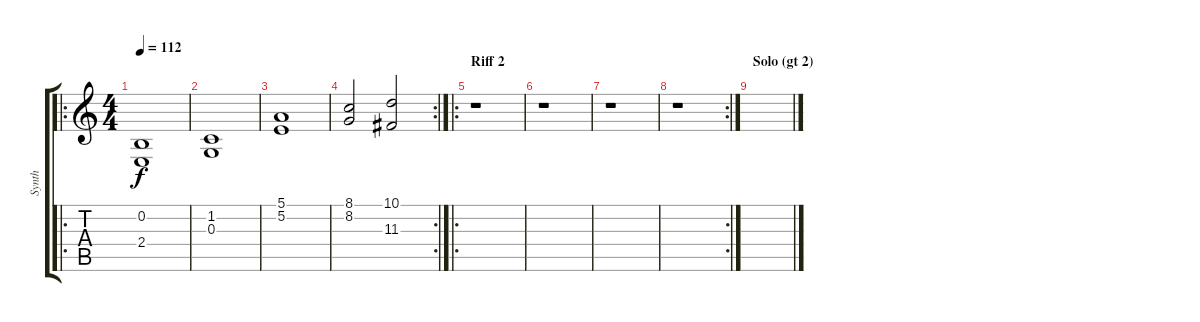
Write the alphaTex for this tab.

\track ("Synth" "Synth") {instrument stringensemble2}
\staff {score tabs}
\tuning (E4 B3 G3 D3 A2 E2) {hide}
\ro
\ts (4 4)
\tempo 112
\clef g2
\ks c
(0.2 2.4).1{dy f} |
(1.2 0.3).1 |
(5.1 5.2).1 |
\rc 2
(8.1 8.2).2 (10.1 11.3).2 |
\ro
\section ("" "Riff 2")
r.1 |
r.1 |
r.1 |
\rc 2
r.1 |
\section ("" "Solo (gt 2)")
